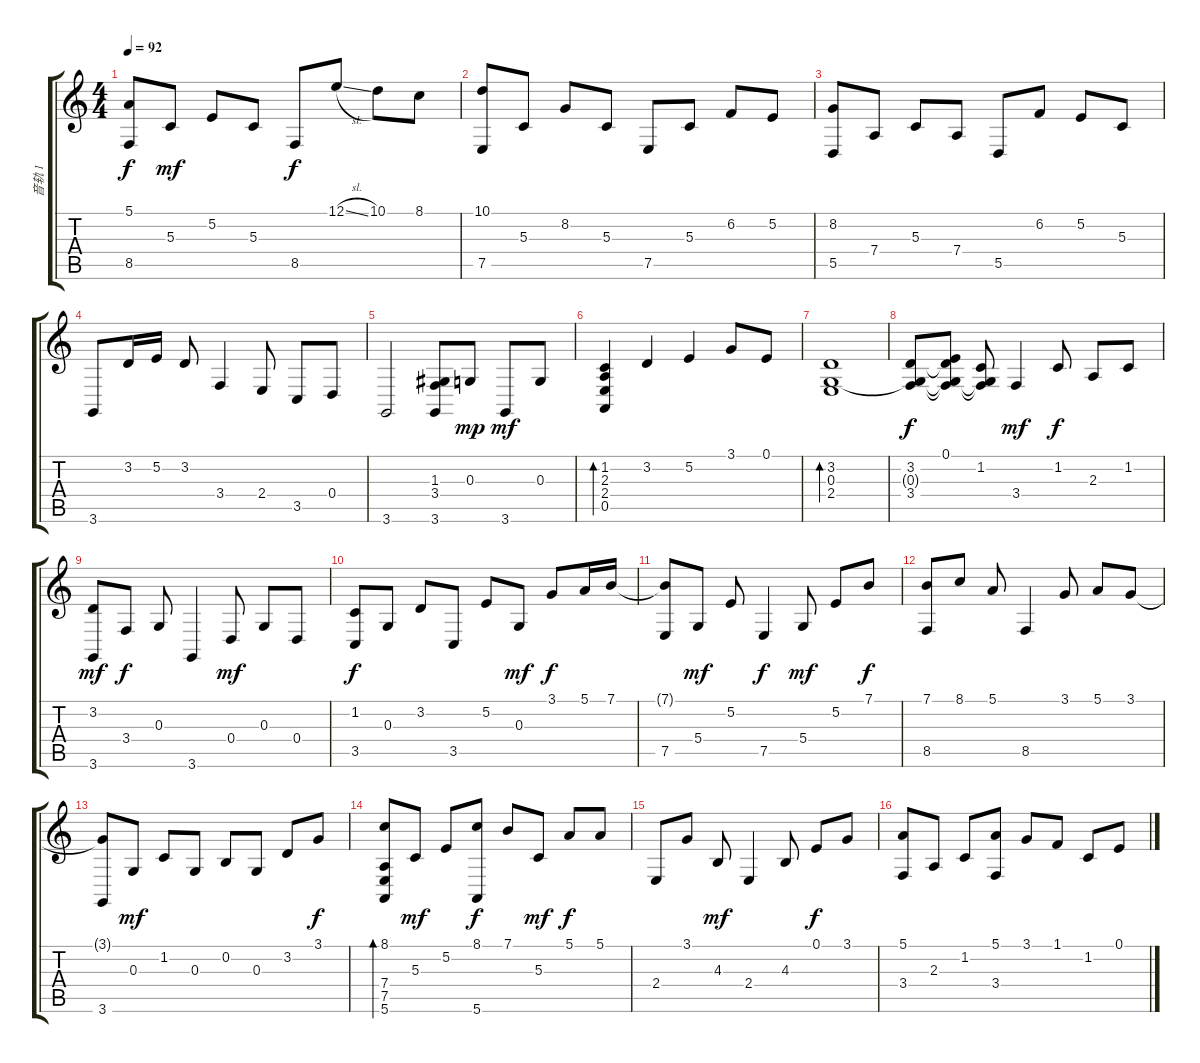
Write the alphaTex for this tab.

\track ("音轨 1" "音轨 1") {instrument acousticgrandpiano}
\staff {score tabs}
\tuning (E4 B3 G3 D3 A2 E2) {hide}
\ts (4 4)
\tempo 92
\clef g2
\ks c
(5.1 8.5).8{dy f} 5.3.8{dy mf} 5.2.8 5.3.8 8.5.8{dy f} 12.1{sl}.8 10.1.8 8.1.8 |
(10.1 7.5).8 5.3.8 8.2.8 5.3.8 7.5.8 5.3.8 6.2.8 5.2.8 |
(8.2 5.5).8 7.4.8 5.3.8 7.4.8 5.5.8 6.2.8 5.2.8 5.3.8 |
3.6.8 3.2.16 5.2.16 3.2.8 3.4.4 2.4.8 3.5.8 0.4.8 |
3.6.2 (1.3 3.4 3.6).8 0.3.8{dy mp} 3.6.8{dy mf} 0.3.8 |
(1.2 2.3 2.4 0.5).4{bd 240} 3.2.4 5.2.4 3.1.8 0.1.8 |
(3.2 0.3 2.4).1{bd 240} |
(3.2 0.3{t} 3.4).8{dy f} (0.1 3.2{t} 0.3{t} 3.4{t}).8 (1.2 0.3{t} 3.4{t}).8 3.4.4{dy mf} 1.2.8{dy f} 2.3.8 1.2.8 |
(3.2 3.6).8{dy mf} 3.4.8{dy f} 0.3.8 3.6.4 0.4.8{dy mf} 0.3.8 0.4.8 |
(1.2 3.5).8{dy f} 0.3.8 3.2.8 3.5.8 5.2.8 0.3.8{dy mf} 3.1.8{dy f} 5.1.16 7.1.16 |
(7.1{t} 7.5).8 5.4.8{dy mf} 5.2.8 7.5.4{dy f} 5.4.8{dy mf} 5.2.8 7.1.8{dy f} |
(7.1 8.5).8 8.1.8 5.1.8 8.5.4 3.1.8 5.1.8 3.1.8 |
(3.1{t} 3.6).8 0.3.8{dy mf} 1.2.8 0.3.8 0.2.8 0.3.8 3.2.8 3.1.8{dy f} |
(8.1 7.4 7.5 5.6).8{bd 240} 5.3.8{dy mf} 5.2.8 (8.1 5.6).8{dy f} 7.1.8 5.3.8{dy mf} 5.1.8{dy f} 5.1.8 |
2.4.8 3.1.8 4.3.8{dy mf} 2.4.4 4.3.8 0.1.8{dy f} 3.1.8 |
(5.1 3.4).8 2.3.8 1.2.8 (5.1 3.4).8 3.1.8 1.1.8 1.2.8 0.1.8
